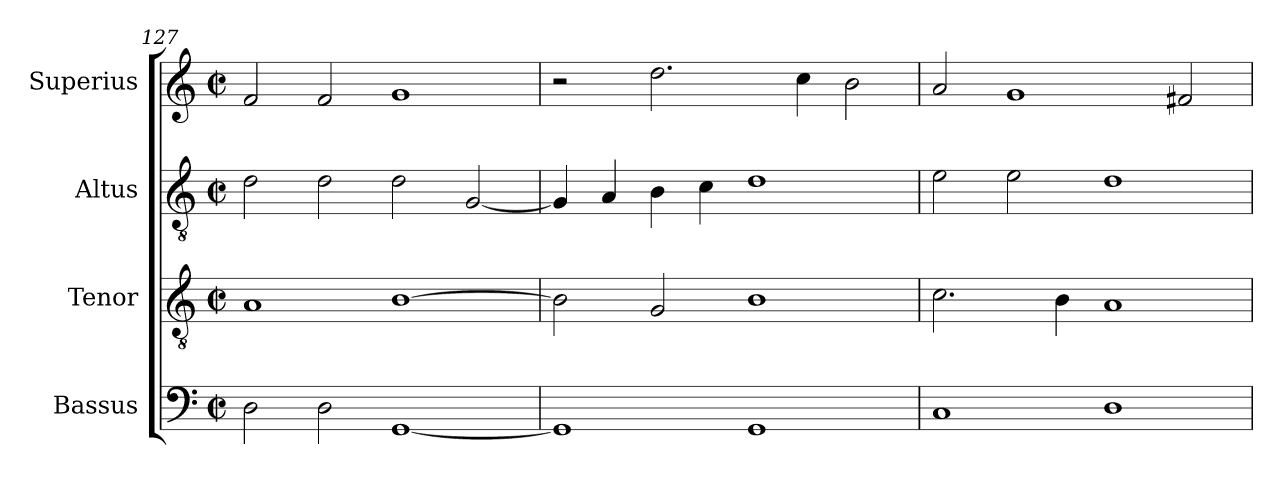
**kern	**kern	**kern	**kern
*part4	*part3	*part2	*part1
*staff4	*staff3	*staff2	*staff1
*I"Bassus	*I"Tenor	*I"Altus	*I"Superius
*I'B.	*I'T.	*	*I'S.
*clefF4	*clefGv2	*clefGv2	*clefG2
*	*ITrd7c12	*ITrd7c12	*
*k[]	*k[]	*k[]	*k[]
*C:	*C:	*C:	*C:
*M2/2	*M2/2	*M2/2	*M2/2
*met(c|)	*met(c|)	*met(c|)	*met(c|)
=127	=127	=127	=127
2Di\	1AAi	2Di\	2fi/
2Di\	.	2Di\	2fi/
[<1GGi	[>1BBi	2Di\	1gi
.	.	[<2GGi/	.
=128	=128	=128	=128
1GGi]	2BBi\]	4GGi/]	2r
.	.	4AAi/	.
.	2GGi/	4BBi\	2.ddi\
.	.	4Ci\	.
1GGi	1BBi	1Di	.
.	.	.	4cci\
.	.	.	2bi\
=129	=129	=129	=129
1Ci	2.Ci\	2Ei\	2ai/
.	.	2Ei\	1gi
.	4BBi\	.	.
1Di	1AAi	1Di	.
.	.	.	2f#Xi/
=	=	=	=
*-	*-	*-	*-
